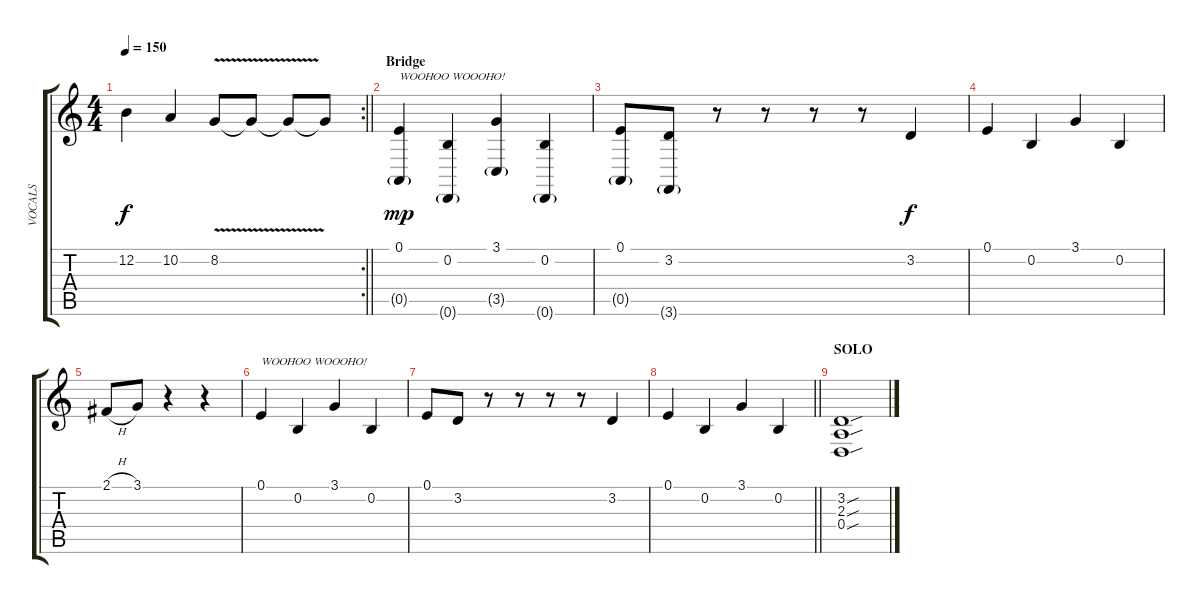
\track ("VOCALS" "VOCALS") {instrument tenorsax}
\staff {score tabs}
\tuning (E4 B3 G3 D3 A2 D2) {hide}
\rc 2
\ts (4 4)
\tempo 150
\clef g2
\barLineRight lightlight
\ks c
12.2.4{dy f} 10.2.4 8.2{v}.8 8.2{v t}.8 8.2{t}.8 8.2{t}.8 |
\section ("" "Bridge")
(0.1 0.5{g}).4{txt "WOOHOO WOOOHO!" dy mp} (0.2 0.6{g}).4 (3.1 3.5{g}).4 (0.2 0.6{g}).4 |
(0.1 0.5{g}).8 (3.2 3.6{g}).8 r.8 r.8 r.8 r.8 3.2.4{dy f} |
0.1.4 0.2.4 3.1.4 0.2.4 |
2.1{h}.8 3.1.8 r.4 r.4 |
0.1.4{txt "WOOHOO WOOOHO!"} 0.2.4 3.1.4 0.2.4 |
0.1.8 3.2.8 r.8 r.8 r.8 r.8 3.2.4 |
\barLineRight lightlight
0.1.4 0.2.4 3.1.4 0.2.4 |
\section ("" "SOLO")
(3.2{sou} 2.3{sou} 0.4{sou}).1
